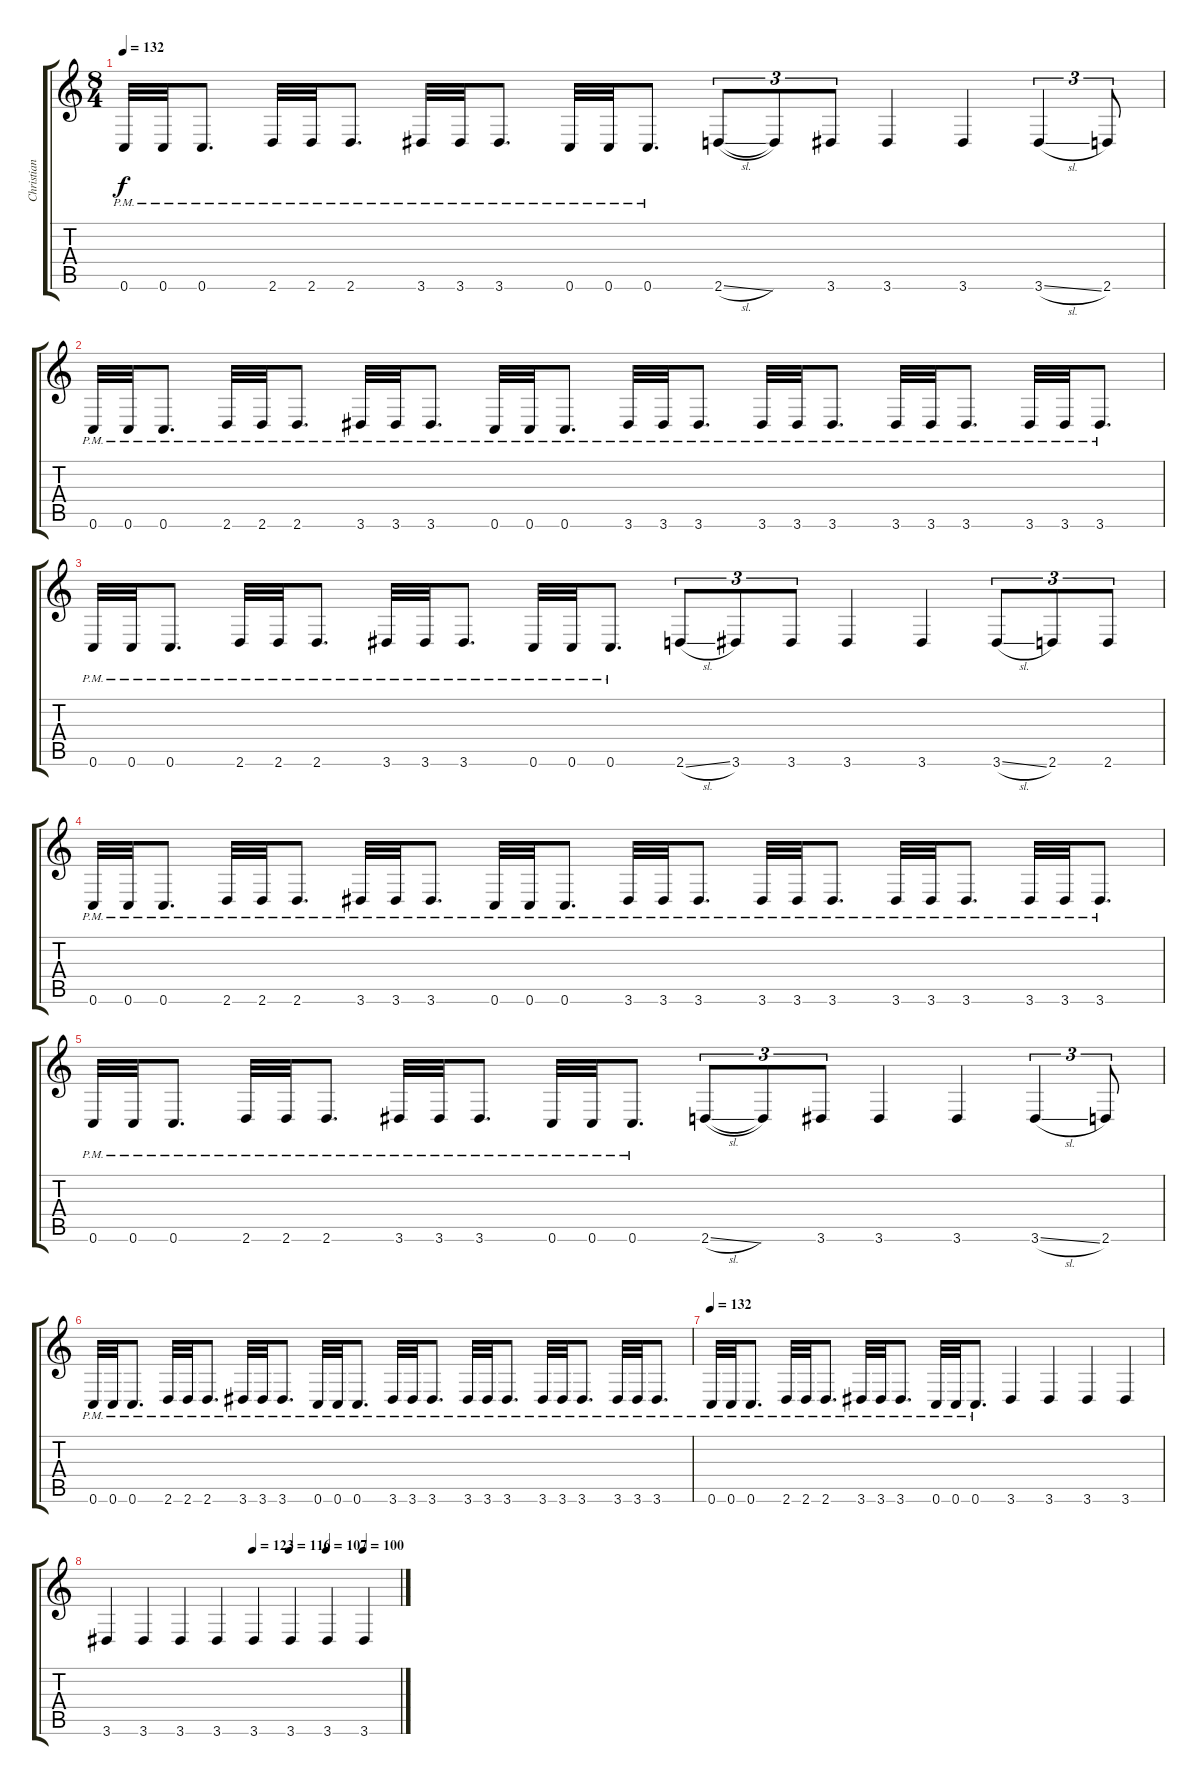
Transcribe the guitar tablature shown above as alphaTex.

\track ("Christian" "Christian") {instrument distortionguitar}
\staff {score tabs}
\tuning (D4 A3 F3 C3 G2 C2) {hide}
\ts (8 4)
\tempo 132
\clef g2
\ks c
0.6{pm}.32{dy f} 0.6{pm}.32 0.6{pm}.8{d} 2.6{pm}.32 2.6{pm}.32 2.6{pm}.8{d} 3.6{pm}.32 3.6{pm}.32 3.6{pm}.8{d} 0.6{pm}.32 0.6{pm}.32 0.6{pm}.8{d} 2.6{sl}.8{tu (3 2)} 2.6{t}.8{tu (3 2)} 3.6.8{tu (3 2)} 3.6.4 3.6.4 3.6{sl}.4{tu (3 2)} 2.6.8{tu (3 2)} |
0.6{pm}.32 0.6{pm}.32 0.6{pm}.8{d} 2.6{pm}.32 2.6{pm}.32 2.6{pm}.8{d} 3.6{pm}.32 3.6{pm}.32 3.6{pm}.8{d} 0.6{pm}.32 0.6{pm}.32 0.6{pm}.8{d} 3.6{pm}.32 3.6{pm}.32 3.6{pm}.8{d} 3.6{pm}.32 3.6{pm}.32 3.6{pm}.8{d} 3.6{pm}.32 3.6{pm}.32 3.6{pm}.8{d} 3.6{pm}.32 3.6{pm}.32 3.6{pm}.8{d} |
0.6{pm}.32 0.6{pm}.32 0.6{pm}.8{d} 2.6{pm}.32 2.6{pm}.32 2.6{pm}.8{d} 3.6{pm}.32 3.6{pm}.32 3.6{pm}.8{d} 0.6{pm}.32 0.6{pm}.32 0.6{pm}.8{d} 2.6{sl}.8{tu (3 2)} 3.6.8{tu (3 2)} 3.6.8{tu (3 2)} 3.6.4 3.6.4 3.6{sl}.8{tu (3 2)} 2.6.8{tu (3 2)} 2.6.8{tu (3 2)} |
0.6{pm}.32 0.6{pm}.32 0.6{pm}.8{d} 2.6{pm}.32 2.6{pm}.32 2.6{pm}.8{d} 3.6{pm}.32 3.6{pm}.32 3.6{pm}.8{d} 0.6{pm}.32 0.6{pm}.32 0.6{pm}.8{d} 3.6{pm}.32 3.6{pm}.32 3.6{pm}.8{d} 3.6{pm}.32 3.6{pm}.32 3.6{pm}.8{d} 3.6{pm}.32 3.6{pm}.32 3.6{pm}.8{d} 3.6{pm}.32 3.6{pm}.32 3.6{pm}.8{d} |
0.6{pm}.32 0.6{pm}.32 0.6{pm}.8{d} 2.6{pm}.32 2.6{pm}.32 2.6{pm}.8{d} 3.6{pm}.32 3.6{pm}.32 3.6{pm}.8{d} 0.6{pm}.32 0.6{pm}.32 0.6{pm}.8{d} 2.6{sl}.8{tu (3 2)} 2.6{t}.8{tu (3 2)} 3.6.8{tu (3 2)} 3.6.4 3.6.4 3.6{sl}.4{tu (3 2)} 2.6.8{tu (3 2)} |
0.6{pm}.32 0.6{pm}.32 0.6{pm}.8{d} 2.6{pm}.32 2.6{pm}.32 2.6{pm}.8{d} 3.6{pm}.32 3.6{pm}.32 3.6{pm}.8{d} 0.6{pm}.32 0.6{pm}.32 0.6{pm}.8{d} 3.6{pm}.32 3.6{pm}.32 3.6{pm}.8{d} 3.6{pm}.32 3.6{pm}.32 3.6{pm}.8{d} 3.6{pm}.32 3.6{pm}.32 3.6{pm}.8{d} 3.6{pm}.32 3.6{pm}.32 3.6{pm}.8{d} |
\tempo 132
0.6{pm}.32 0.6{pm}.32 0.6{pm}.8{d} 2.6{pm}.32 2.6{pm}.32 2.6{pm}.8{d} 3.6{pm}.32 3.6{pm}.32 3.6{pm}.8{d} 0.6{pm}.32 0.6{pm}.32 0.6{pm}.8{d} 3.6.4 3.6.4 3.6.4 3.6.4 |
\tempo (123 0.5)
\tempo (116 0.625)
\tempo (107 0.75)
\tempo (100 0.875)
3.6.4 3.6.4 3.6.4 3.6.4 3.6.4 3.6.4 3.6.4 3.6.4
